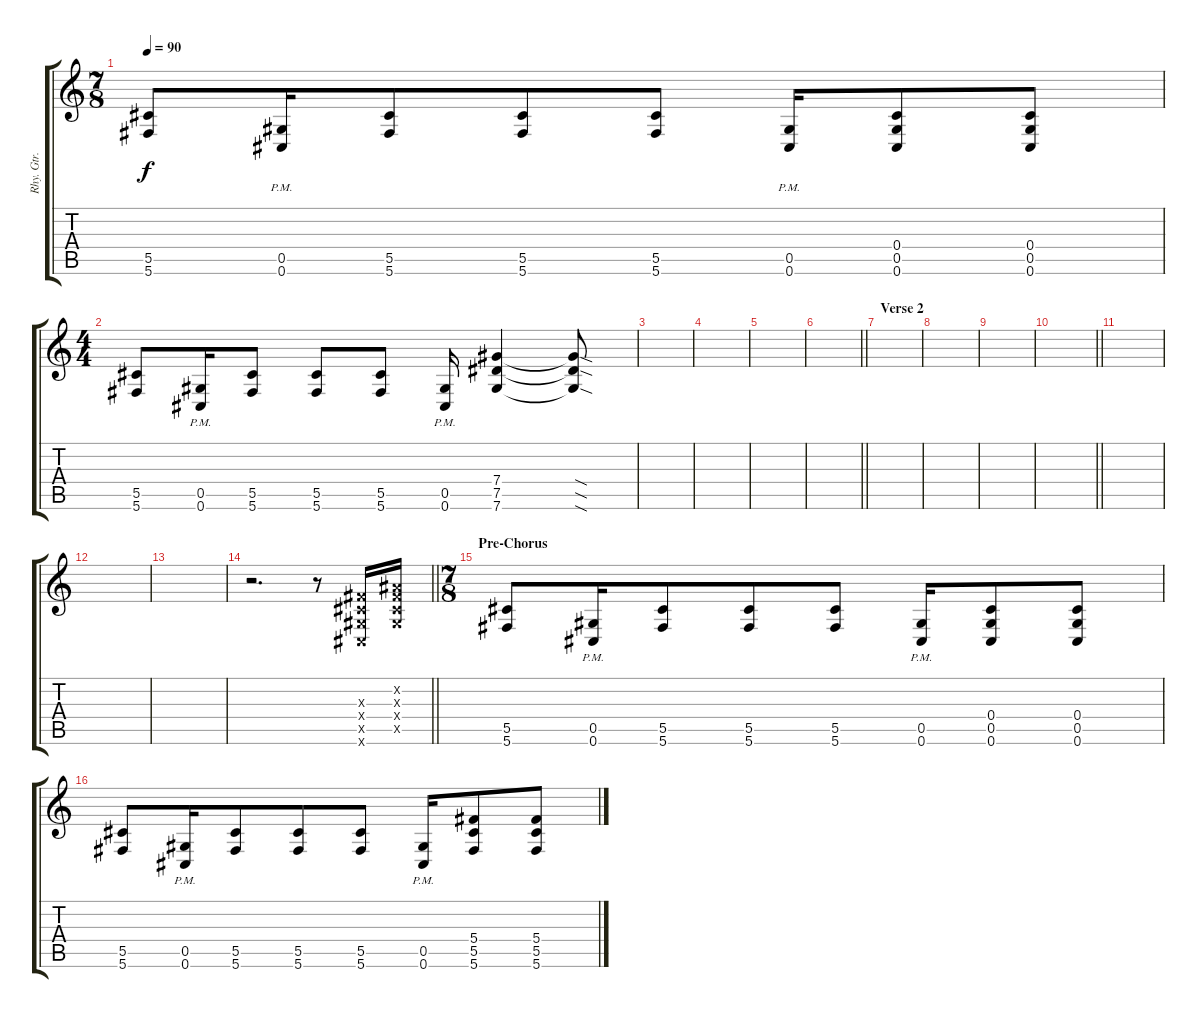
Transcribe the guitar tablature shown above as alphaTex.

\track ("Rhy. Gtr. 2" "Rhy. Gtr. ") {instrument distortionguitar}
\staff {score tabs}
\tuning (Eb4 Bb3 Gb3 Db3 Ab2 Db2) {hide}
\ts (7 8)
\tempo 90
\clef g2
\ks c
(5.5 5.6).8{dy f} (0.5 0.6{pm}).16 (5.5 5.6).8 (5.5 5.6).8 (5.5 5.6).8 (0.5 0.6{pm}).16 (0.4 0.5 0.6).8 (0.4 0.5 0.6).8 |
\ts (4 4)
(5.5 5.6).8 (0.5 0.6{pm}).16 (5.5 5.6).8 (5.5 5.6).8 (5.5 5.6).8 (0.5 0.6{pm}).16 (7.4 7.5 7.6).4 (7.4{sod t} 7.5{sod t} 7.6{sod t}).8 |
|
|
|
\barLineRight lightlight
|
\section ("" "Verse 2")
|
|
|
\barLineRight lightlight
|
|
|
|
\barLineRight lightlight
r.2{d} r.8 (0.3{x} 0.4{x} 0.5{x} 0.6{x}).16 (0.2{x} 0.3{x} 0.4{x} 0.5{x}).16 |
\ts (7 8)
\section ("" "Pre-Chorus")
(5.5 5.6).8 (0.5 0.6{pm}).16 (5.5 5.6).8 (5.5 5.6).8 (5.5 5.6).8 (0.5 0.6{pm}).16 (0.4 0.5 0.6).8 (0.4 0.5 0.6).8 |
(5.5 5.6).8 (0.5 0.6{pm}).16 (5.5 5.6).8 (5.5 5.6).8 (5.5 5.6).8 (0.5 0.6{pm}).16 (5.4 5.5 5.6).8 (5.4 5.5 5.6).8
